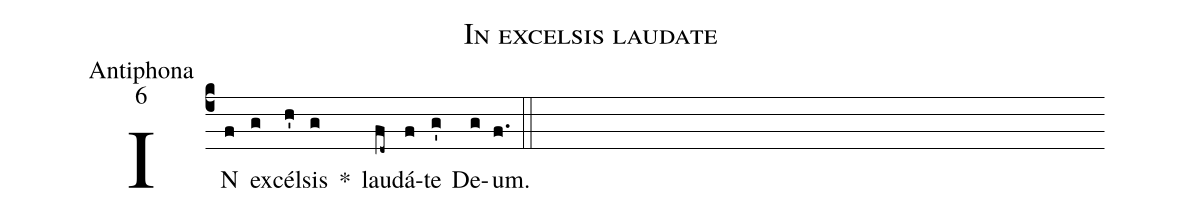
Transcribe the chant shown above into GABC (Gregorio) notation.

name:In excelsis laudate;
office-part:Antiphona;
mode:6;
%%
(c4) IN(f) ex(g)cél(h')sis(g) *() lau(fd~)dá(f)te(g') De(g)um.(f.) (::)
